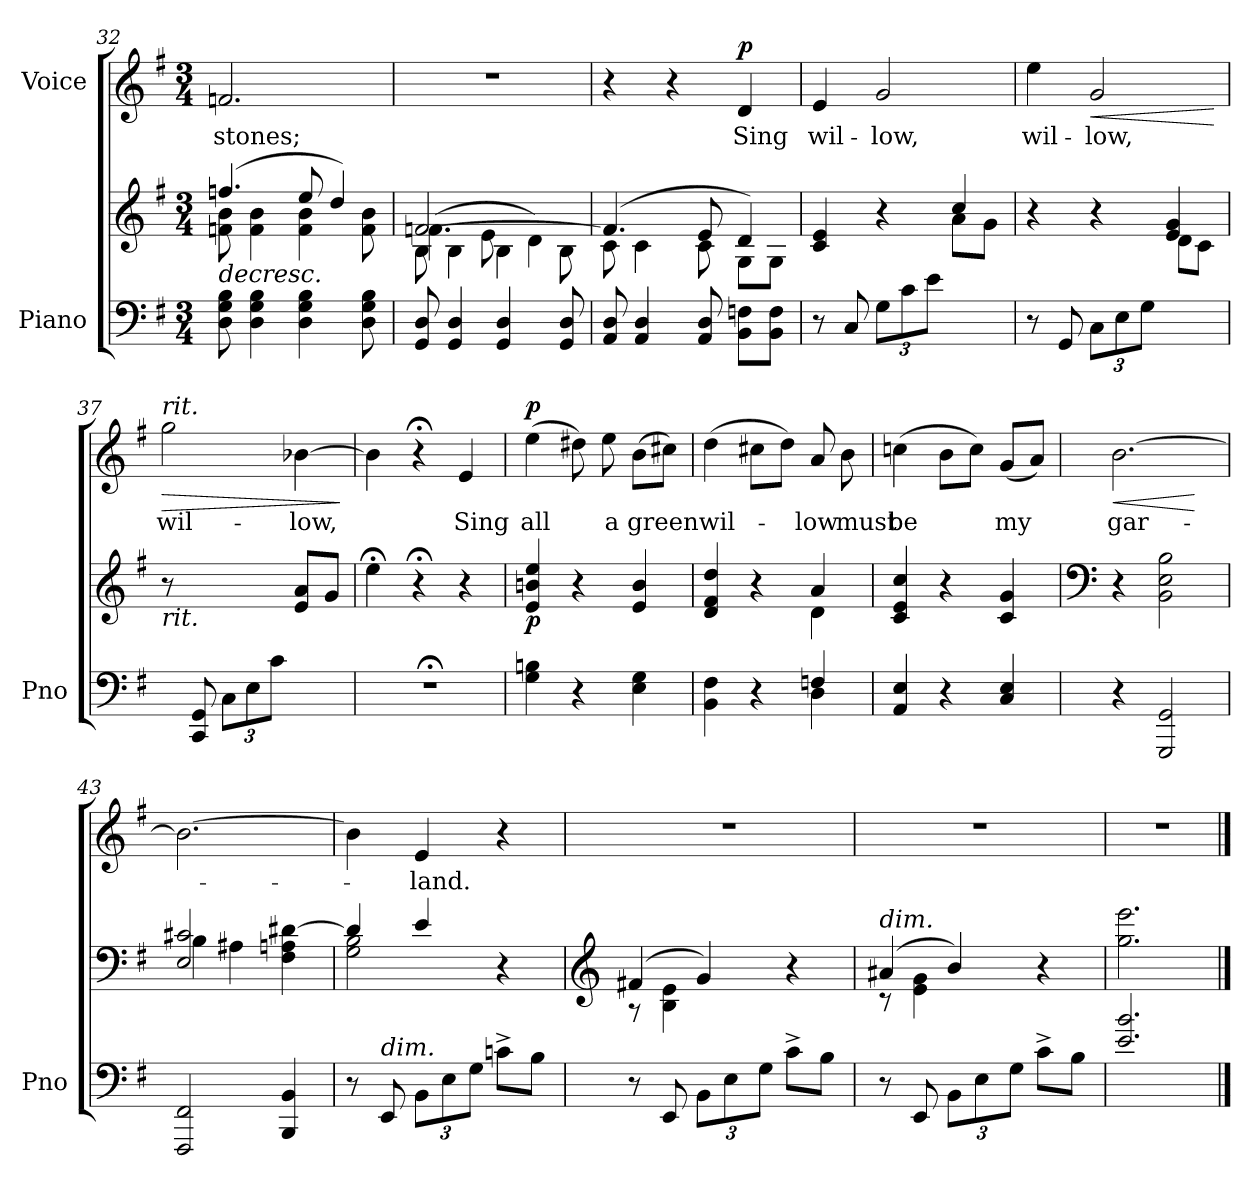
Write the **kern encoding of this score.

**kern	**kern	**dynam	**kern	**text	**dynam
*part2	*part2	*part2	*part1	*part1	*part1
*staff3	*staff2	*staff2/3	*staff1	*staff1	*staff1
*I"Piano	*	*	*I"Voice	*	*
*I'Pno	*	*	*	*	*
!!LO:LB:g=z
*clefF4	*clefG2	*	*clefG2	*	*
*k[f#]	*k[f#]	*	*k[f#]	*	*
*M3/4	*M3/4	*	*M3/4	*	*
=32	=32	=32	=32	=32	=32
!	!	!LO:HP:b	!	!LO:LY:b	!
*	*^	*	*	*	*
8D\ 8G\ 8B\	(4.ffn/	8fn\ 8b\	>	2.fn/	stones;	.
4D\ 4G\ 4B\	.	4f\ 4b\	.	.	.	.
4D\ 4G\ 4B\	8ee/	4f\ 4b\	.	.	.	.
.	4dd/)	.	.	.	.	.
8D\ 8G\ 8B\	.	8f\ 8b\	.	.	.	.
=33	=33	=33	=33	=33	=33	=33
*	*	*^	*	*	*	*
8GG/ 8D/	[2.fn/	8B\	(>4.f\	.	2.r	.	.
4GG/ 4D/	.	4B\	.	.	.	.	.
4GG/ 4D/	.	4B\	8e\	.	.	.	.
.	.	.	4d\)	.	.	.	.
8GG/ 8D/	.	8B\	.	.	.	.	.
*	*	*v	*v	*	*	*	*
=34	=34	=34	=34	=34	=34	=34
8AA/ 8D/	(4.f/]	8c\	.	4r	.	.
4AA/ 4D/	.	4c\	.	.	.	.
.	.	.	.	4r	.	.
8AA/ 8D/	8e/	8c\	.	.	.	.
!	!	!	!	!	!LO:LY:b	!LO:DY:a
8BB\ 8Fn\L	4d/)	8G\L	.	4d/	Sing	p
8BB\ 8F\J	.	8G\J	.	.	.	.
=35	=35	=35	=35	=35	=35	=35
!	!	!	!	!	!LO:LY:b	!
8r	4c/ 4e/	2ryy	.	4e/	wil-	.
(<8C/	.	.	.	.	.	.
!	!	!	!	!	!LO:LY:b	!
12G\L	4r	.	.	2g/	-low,	.
12c\	.	.	.	.	.	.
12e\J	.	.	.	.	.	.
4ryy	4cc/	8a\L	.	.	.	.
.	.	8g\J)	.	.	.	.
=36	=36	=36	=36	=36	=36	=36
!	!	!	!	!	!LO:LY:b	!
8r	4r	2ryy	.	4ee\	wil-	.
(<8GG/	.	.	.	.	.	.
!	!	!	!	!	!LO:LY:b	!LO:HP:b
12C\L	4r	.	.	2g/	-low,	<
12E\	.	.	.	.	.	.
12G\J	.	.	.	.	.	.
4ryy	4e/ 4g/	8d\L	.	.	.	.
.	.	8c\J)	.	.	.	.
*	*v	*v	*	*	*	*
.	.	.	.	.	[
!!LO:LB:g=z
=37	=37	=37	=37	=37	=37
*^	*	*	*	*	*
!	!	!	!	!LO:TX:a:i:t=rit.	!	!
!	!	!LO:TX:b:i:t=rit.	!	!	!	!
!	!	!	!	!	!LO:LY:b	!LO:HP:b
8ryy	2.ryy	8r	.	2gg\	wil-	>
(>8CC/ 8GG/	.	4.ryy	.	.	.	.
12C\L	.	.	.	.	.	.
12E\	.	.	.	.	.	.
12c\J	.	.	.	.	.	.
!	!	!	!	!	!LO:LY:b	!
4ryy	.	8e/ 8a/L	.	[4b-X\	-low,	.
.	.	8g/J	.	.	.	.
*v	*v	*	*	*	*	*
.	.	.	.	.	]
=38	=38	=38	=38	=38	=38
2.r;<	4ee;<\)	.	4b-\]	.	.
.	4r;<	.	4r;<	.	.
!	!	!	!	!LO:LY:b	!
.	4r	.	4e/	Sing	.
=39	=39	=39	=39	=39	=39
!	!	!LO:DY:b	!	!LO:LY:b	!LO:DY:a
4G\ 4Bn\	4e/ 4bn/ 4ee/	p	(4ee\	all	p
4r	4r	.	8dd#X\)	.	.
!	!	!	!	!LO:LY:b	!
.	.	.	8ee\	a	.
!	!	!	!	!LO:LY:b	!
4E\ 4G\	4e/ 4b/	.	(8b\L	green	.
.	.	.	8cc#X\J)	.	.
=40	=40	=40	=40	=40	=40
*^	*^	*	*	*	*
!	!	!	!	!	!	!LO:LY:b	!
4BB\ 4F#\	2ryy	4d/ 4f#/ 4dd/	2ryy	.	(4dd\	wil-	.
4r	.	4r	.	.	8cc#X\L	.	.
.	.	.	.	.	8dd\J)	.	.
!	!	!	!	!	!	!LO:LY:b	!
4Fn/	4D\	4a/	4d\	.	8a/	-low	.
!	!	!	!	!	!	!LO:LY:b	!
.	.	.	.	.	8b\	must	.
*v	*v	*	*	*	*	*	*
*	*v	*v	*	*	*	*
=41	=41	=41	=41	=41	=41
!	!	!	!	!LO:LY:b	!
4AA/ 4E/	4c/ 4e/ 4cc/	.	(4ccn\	be	.
4r	4r	.	8b\L	.	.
.	.	.	8cc\J)	.	.
!	!	!	!	!LO:LY:b	!
4C/ 4E/	4c/ 4g/	.	(8g/L	my	.
.	.	.	8a/J)	.	.
!!LO:LB:g=z
=42	=42	=42	=42	=42	=42
*	*clefF4	*	*	*	*
!	!	!	!	!LO:LY:b	!LO:HP:b
4r	4r	.	[2.b\	gar-	<
2GGG/ 2GG/	2BB\ 2E\ 2B\	.	.	.	.
.	.	]	.	.	[
=43	=43	=43	=43	=43	=43
*	*^	*	*	*	*
2FFF#/ 2FF#/	2E/ 2c#X/	4B\	.	2.b\_	.	.
.	.	4A#X\	.	.	.	.
4BBB/ 4BB/	4F#\ 4An\ [>4d#X\	4ryy	.	.	.	.
=44	=44	=44	=44	=44	=44	=44
8r	4d#/]	2G\ 2B\	.	4b\]	.	.
!LO:TX:a:i:t=dim.	!	!	!	!	!	!
8EE/	.	.	.	.	.	.
!	!	!	!	!	!LO:LY:b	!
12BB\L	4e/	.	.	4e/	-land.	.
12E\	.	.	.	.	.	.
12G\J	.	.	.	.	.	.
8cn^>\L	4r	4ryy	.	4r	.	.
8B\J	.	.	.	.	.	.
=45	=45	=45	=45	=45	=45	=45
*	*clefG2	*	*	*	*	*
8r	(4f#X/	8r	.	2.r	.	.
8EE/	.	4B\ 4e\	.	.	.	.
12BB\L	4g/)	.	.	.	.	.
12E\	.	.	.	.	.	.
.	.	4.ryy	.	.	.	.
12G\J	.	.	.	.	.	.
8c^>\L	4r	.	.	.	.	.
8B\J	.	.	.	.	.	.
=46	=46	=46	=46	=46	=46	=46
!	!LO:TX:a:i:t=dim.	!	!	!	!	!
8r	(4a#X/	8r	.	2.r	.	.
8EE/	.	4e\ 4g\	.	.	.	.
12BB\L	4b/)	.	.	.	.	.
12E\	.	.	.	.	.	.
.	.	4.ryy	.	.	.	.
12G\J	.	.	.	.	.	.
8c^\L	4r	.	.	.	.	.
8B\J	.	.	.	.	.	.
*	*v	*v	*	*	*	*
=47	=47	=47	=47	=47	=47
2.e/ 2.b/	2.gg\ 2.eee\	.	2.r	.	.
==	==	==	==	==	==
*-	*-	*-	*-	*-	*-
